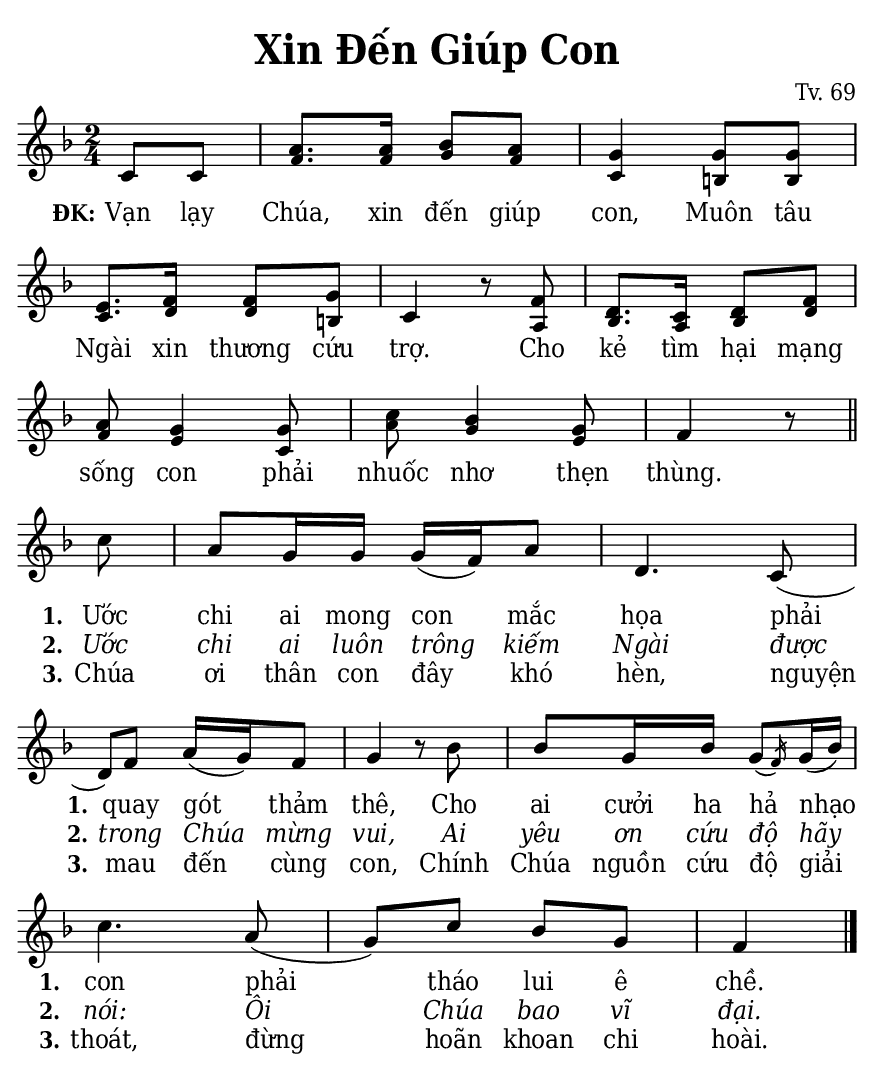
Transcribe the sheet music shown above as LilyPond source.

% Cài đặt chung\
\version "2.22.1"
\include "english.ly"

\header {
  title = \markup { \fontsize #1 "Xin Đến Giúp Con" }
  composer = "Tv. 69"
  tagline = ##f
}

% mã nguồn cho những chức năng chưa hỗ trợ trong phiên bản lilypond hiện tại
% cung cấp bởi cộng đồng lilypond khi gửi email đến lilypond-user@gnu.org
% Đổi kích thước nốt cho bè phụ
notBePhu =
#(define-music-function (font-size music) (number? ly:music?)
   (for-some-music
     (lambda (m)
       (if (music-is-of-type? m 'rhythmic-event)
           (begin
             (set! (ly:music-property m 'tweaks)
                   (cons `(font-size . ,font-size)
                         (ly:music-property m 'tweaks)))
             #t)
           #f))
     music)
   music)

% in số phiên khúc trên mỗi dòng
#(define (add-grob-definition grob-name grob-entry)
     (set! all-grob-descriptions
           (cons ((@@ (lily) completize-grob-entry)
                  (cons grob-name grob-entry))
                 all-grob-descriptions)))

#(add-grob-definition
    'StanzaNumberSpanner
    `((direction . ,LEFT)
      (font-series . bold)
      (padding . 1.0)
      (side-axis . ,X)
      (stencil . ,ly:text-interface::print)
      (X-offset . ,ly:side-position-interface::x-aligned-side)
      (Y-extent . ,grob::always-Y-extent-from-stencil)
      (meta . ((class . Spanner)
               (interfaces . (font-interface
                              side-position-interface
                              stanza-number-interface
                              text-interface))))))

\layout {
    \context {
      \Global
      \grobdescriptions #all-grob-descriptions
    }
    \context {
      \Score
      \remove Stanza_number_align_engraver
      \consists
        #(lambda (context)
           (let ((texts '())
                 (syllables '()))
             (make-engraver
              (acknowledgers
               ((stanza-number-interface engraver grob source-engraver)
                  (set! texts (cons grob texts)))
               ((lyric-syllable-interface engraver grob source-engraver)
                  (set! syllables (cons grob syllables))))
              ((stop-translation-timestep engraver)
                 (for-each
                  (lambda (text)
                    (for-each
                     (lambda (syllable)
                       (ly:pointer-group-interface::add-grob
                        text
                        'side-support-elements
                        syllable))
                     syllables))
                  texts)
                 (set! syllables '())))))
    }
    \context {
      \Lyrics
      \remove Stanza_number_engraver
      \consists
        #(lambda (context)
           (let ((text #f)
                 (last-stanza #f))
             (make-engraver
              ((process-music engraver)
                 (let ((stanza (ly:context-property context 'stanza #f)))
                   (if (and stanza (not (equal? stanza last-stanza)))
                       (let ((column (ly:context-property context
'currentCommandColumn)))
                         (set! last-stanza stanza)
                         (if text
                             (ly:spanner-set-bound! text RIGHT column))
                         (set! text (ly:engraver-make-grob engraver
'StanzaNumberSpanner '()))
                         (ly:grob-set-property! text 'text stanza)
                         (ly:spanner-set-bound! text LEFT column)))))
              ((finalize engraver)
                 (if text
                     (let ((column (ly:context-property context
'currentCommandColumn)))
                       (ly:spanner-set-bound! text RIGHT column)))))))
      \override StanzaNumberSpanner.horizon-padding = 10000
    }
}

stanzaReminderOff =
  \temporary \override StanzaNumberSpanner.after-line-breaking =
     #(lambda (grob)
        ;; Can be replaced with (not (first-broken-spanner? grob)) in 2.23.
        (if (let ((siblings (ly:spanner-broken-into (ly:grob-original grob))))
              (and (pair? siblings)
                   (not (eq? grob (car siblings)))))
            (ly:grob-suicide! grob)))

stanzaReminderOn = \undo \stanzaReminderOff
% kết thúc mã nguồn

% Nhạc phiên khúc
nhacPhienKhucSop = \relative c' {
  \partial 4 c8 c |
  a'8. a16 bf8 a |
  g4 g8 g |
  e8. f16 f8 g |
  c,4 r8 f |
  d8. c16 d8 f |
  a g4 g8 |
  c bf4 g8 |
  f4 r8 \bar "||" \break
  
  c' |
  a g16 g g (f) a8 |
  d,4. c8 ( |
  d) f a16 (g) f8 |
  g4 r8 bf |
  bf g16 bf
  \afterGrace g8 ({
    \override Flag.stroke-style = #"grace"
    f16)}
  \revert Flag.stroke-style
  g (bf) |
  c4. a8 ( |
  g) c bf g |
  f4 \bar "|."
}

nhacPhienKhucAlto = \relative c' {
  c8 c |
  f8. f16 g8 f |
  c4 b!8 b |
  c8. d16 d8 b! |
  c4 r8 a |
  bf8. a16 bf8 d |
  f e4 c8 |
  a' g4 e8 |
  f4 r8
}

% Lời phiên khúc
loiPhienKhucSop = \lyrics {
  \stanzaReminderOff
  \set stanza = "ĐK:"
  Vạn lạy Chúa, xin đến giúp con,
  Muôn tâu Ngài xin thương cứu trợ.
  Cho kẻ tìm hại mạng sống con phải nhuốc nhơ thẹn thùng.
  \stanzaReminderOn
  <<
    {
      \set stanza = "1."
      Ước chi ai mong con mắc họa
      phải quay gót thảm thê,
      Cho ai cưởi ha hả nhạo con
      phải tháo lui ê chề.
    }
    \new Lyrics {
	    \set associatedVoice = "beSop"
	    \set stanza = "2."
      \override Lyrics.LyricText.font-shape = #'italic
	    Ước chi ai luôn trông kiếm Ngài
	    được trong Chúa mừng vui,
	    Ai yêu ơn cứu độ hãy nói:
	    Ôi Chúa bao vĩ đại.
    }
    \new Lyrics {
	    \set associatedVoice = "beSop"
	    \set stanza = "3."
	    Chúa ơi thân con đây khó hèn,
	    nguyện mau đến cùng con,
	    Chính Chúa nguồn cứu độ giải thoát,
	    đừng hoãn khoan chi hoài.
    }
  >>
}

% Dàn trang
\paper {
  #(set-paper-size "a5")
  top-margin = 3\mm
  bottom-margin = 3\mm
  left-margin = 3\mm
  right-margin = 3\mm
  indent = #0
  #(define fonts
	 (make-pango-font-tree "Deja Vu Serif Condensed"
	 		       "Deja Vu Serif Condensed"
			       "Deja Vu Serif Condensed"
			       (/ 20 20)))
  print-page-number = ##f
  system-system-spacing = #'((basic-distance . 0.1) (padding . 2.5))
}

TongNhip = {
  \key f \major \time 2/4
  \set Timing.beamExceptions = #'()
  \set Timing.baseMoment = #(ly:make-moment 1/4)
}

\score {
  \new ChoirStaff <<
    \new Staff \with {
        \consists "Merge_rests_engraver"
        printPartCombineTexts = ##f
      }
      <<
      \new Voice \TongNhip \partCombine 
        \nhacPhienKhucSop
        \notBePhu -1 { \nhacPhienKhucAlto }
      \new NullVoice = beSop \nhacPhienKhucSop
      \new Lyrics \lyricsto beSop \loiPhienKhucSop
      >>
  >>
  \layout {
    \override Lyrics.LyricSpace.minimum-distance = #2
    \override Score.BarNumber.break-visibility = ##(#f #f #f)
    \override Score.SpacingSpanner.uniform-stretching = ##t
  } 
}
